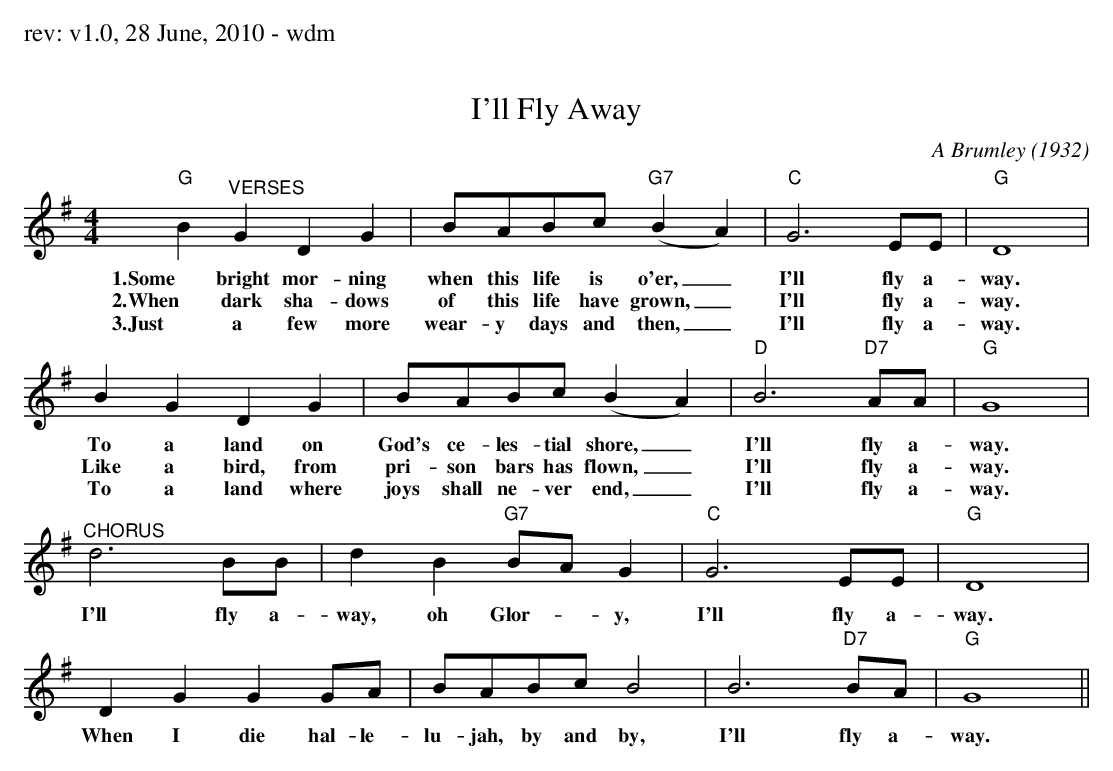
X:1
T:I'll Fly Away
C:A Brumley (1932)
M:4/4
L:1/4
K:G
"G"B "^VERSES"G D G | B/2A/2B/2c/2 "G7"(B A) | "C"G3 E/2E/2 | "G"D4 |
w:1.Some bright mor-ning when this life is o'er,_ I'll fly a-way.
w:2.When dark sha-dows of this life have grown,_ I'll fly a-way.
w:3.Just a few more wear-y days and then,_ I'll fly a-way.
B G D G | B/2A/2B/2c/2 (B A) | "D"B3 "D7"A/2A/2 | "G"G4 |
w:To a land on God's ce-les-tial shore,_ I'll fly a-way.
w:Like a bird, from pri-son bars has flown,_ I'll fly a-way.
w:To a land where joys shall ne-ver end,_ I'll fly a-way.
"^CHORUS"d3 B/2B/2 | d B "G7"B/A/ G | "C"G3 E/2E/2 | "G"D4 |
w:I'll fly a-way, oh Glor-_y, I'll fly a-way.
D G G G/2A/2 | B/2A/2B/2c/2 B2 | B3 "D7"B/2A/2 | "G"G4 ||
w:When I die hal-le-lu-jah, by and by, I'll fly a-way.
